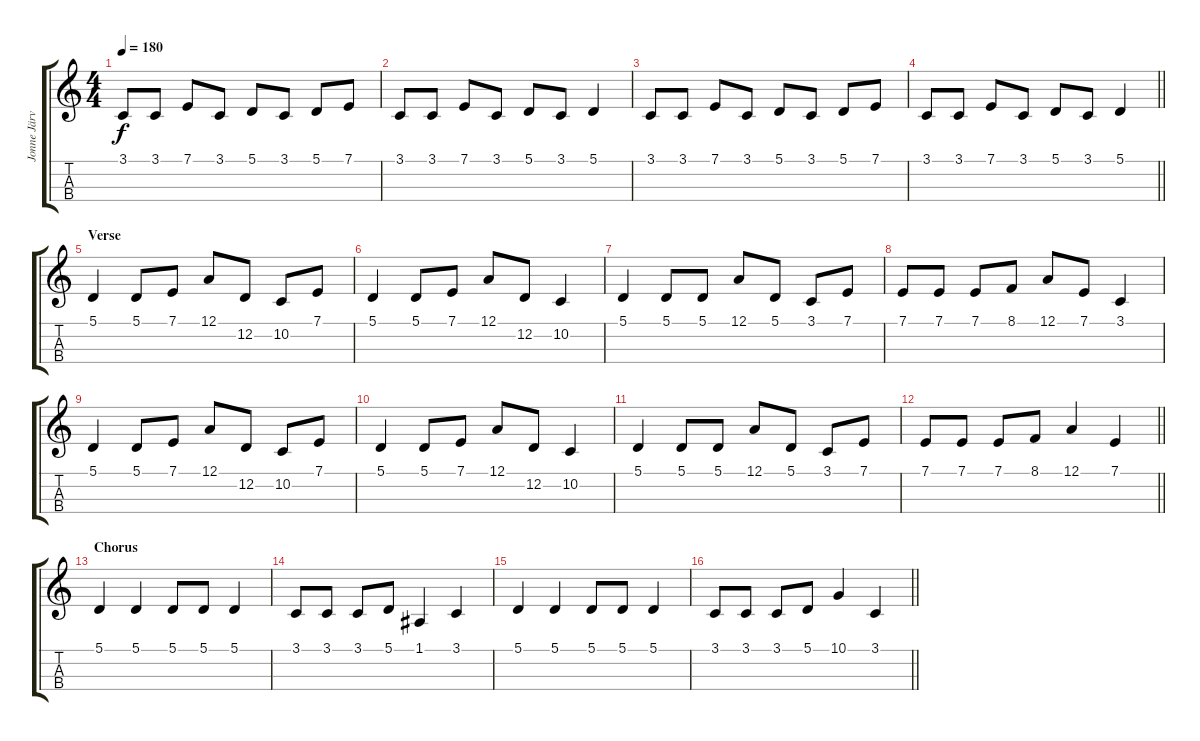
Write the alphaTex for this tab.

\track ("Jonne Järvelä" "Jonne Järv") {instrument lead6voice}
\staff {score tabs}
\tuning (A3 D3 G2 C2) {hide}
\ts (4 4)
\tempo 180
\clef g2
\ks c
3.1.8{dy f} 3.1.8 7.1.8 3.1.8 5.1.8 3.1.8 5.1.8 7.1.8 |
3.1.8 3.1.8 7.1.8 3.1.8 5.1.8 3.1.8 5.1.4 |
3.1.8 3.1.8 7.1.8 3.1.8 5.1.8 3.1.8 5.1.8 7.1.8 |
\barLineRight lightlight
3.1.8 3.1.8 7.1.8 3.1.8 5.1.8 3.1.8 5.1.4 |
\section ("" "Verse")
5.1.4 5.1.8 7.1.8 12.1.8 12.2.8 10.2.8 7.1.8 |
5.1.4 5.1.8 7.1.8 12.1.8 12.2.8 10.2.4 |
5.1.4 5.1.8 5.1.8 12.1.8 5.1.8 3.1.8 7.1.8 |
7.1.8 7.1.8 7.1.8 8.1.8 12.1.8 7.1.8 3.1.4 |
5.1.4 5.1.8 7.1.8 12.1.8 12.2.8 10.2.8 7.1.8 |
5.1.4 5.1.8 7.1.8 12.1.8 12.2.8 10.2.4 |
5.1.4 5.1.8 5.1.8 12.1.8 5.1.8 3.1.8 7.1.8 |
\barLineRight lightlight
7.1.8 7.1.8 7.1.8 8.1.8 12.1.4 7.1.4 |
\section ("" "Chorus")
5.1.4 5.1.4 5.1.8 5.1.8 5.1.4 |
3.1.8 3.1.8 3.1.8 5.1.8 1.1.4 3.1.4 |
5.1.4 5.1.4 5.1.8 5.1.8 5.1.4 |
\barLineRight lightlight
3.1.8 3.1.8 3.1.8 5.1.8 10.1.4 3.1.4
